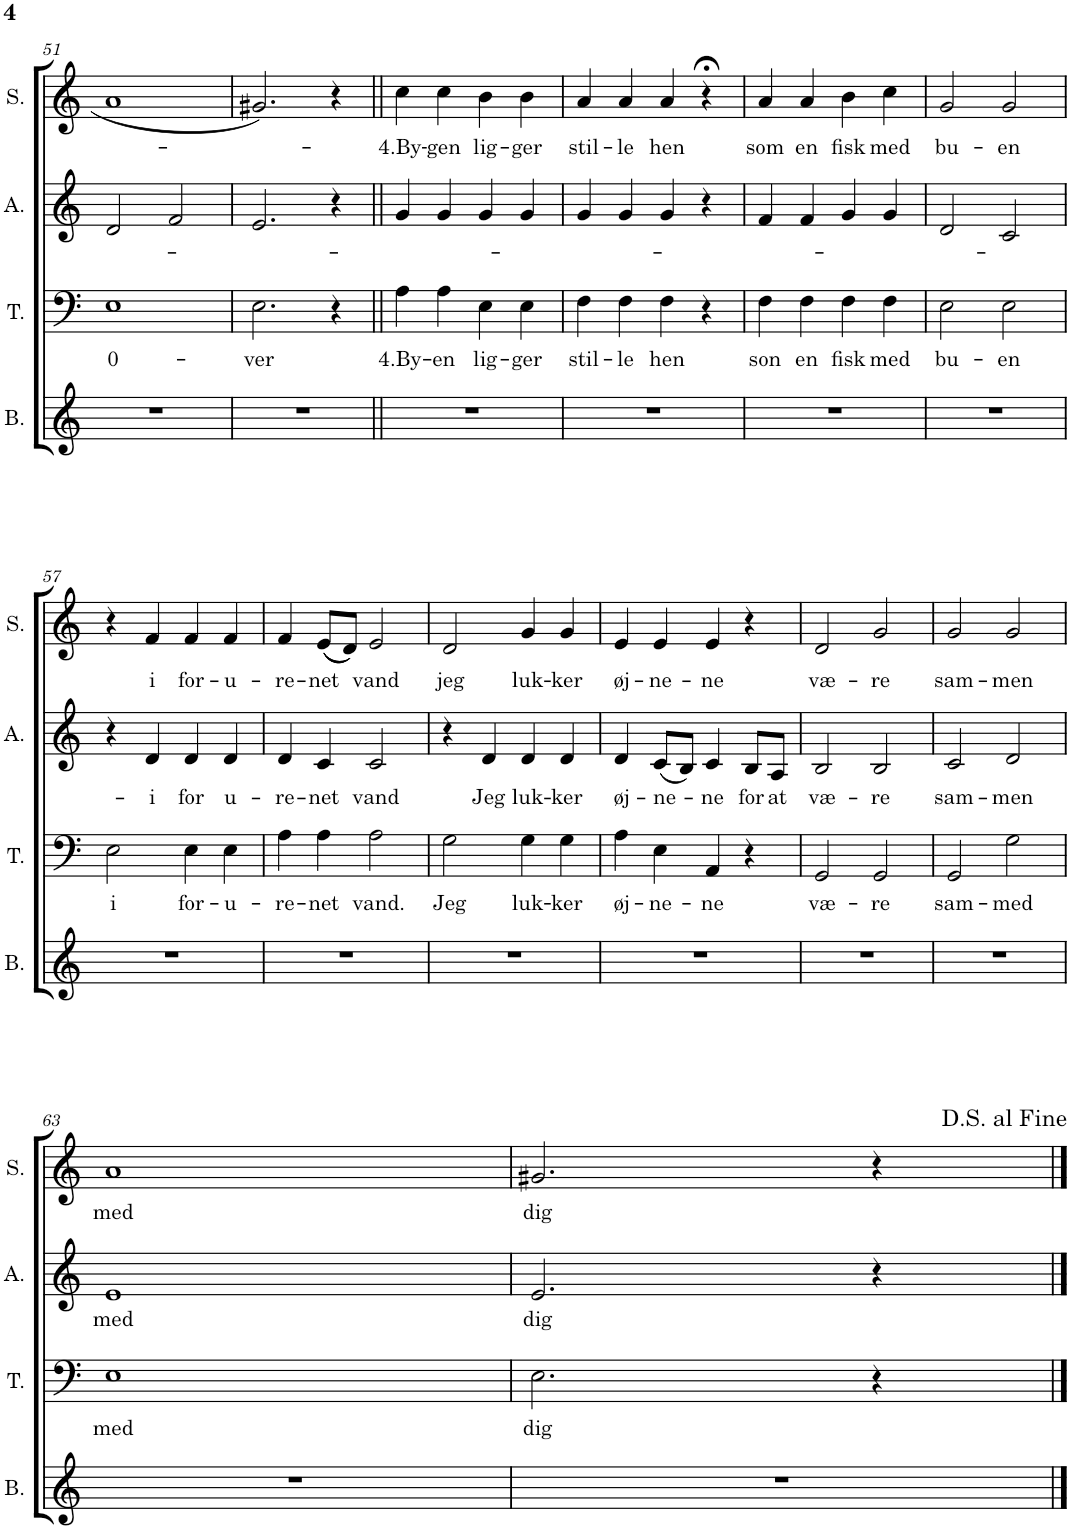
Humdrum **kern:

**kern	**kern	**text	**kern	**text	**kern	**text
*part4	*part3	*part3	*part2	*part2	*part1	*part1
*staff4	*staff3	*staff3	*staff2	*staff2	*staff1	*staff1
*I"Bass	*I"Tenor	*	*I"Alto	*	*I"Soprano	*
*I'B.	*I'T.	*	*I'A.	*	*I'S.	*
!!LO:PB:g=z
*clefG2	*clefF4	*	*clefG2	*	*clefG2	*
*k[]	*k[]	*	*k[]	*	*k[]	*
*M4/4	*M4/4	*	*M4/4	*	*M4/4	*
=51	=51	=51	=51	=51	=51	=51
!	!	!LO:LY:b	!	!	!	!
1r	1E	0-	2d/	.	1a	.
.	.	.	2f/	.	.	.
=52	=52	=52	=52	=52	=52	=52
!	!	!LO:LY:b	!	!	!	!
1r	2.E\	-ver	2.e/	.	2.g#X/	.
.	4r	.	4r	.	4r	.
=53||	=53||	=53||	=53||	=53||	=53||	=53||
!	!	!LO:LY:b	!	!	!	!LO:LY:b
1r	4A\	4.By-	4g/	.	4cc\	4.By-
!	!	!LO:LY:b	!	!	!	!LO:LY:b
.	4A\	-en	4g/	.	4cc\	-gen
!	!	!LO:LY:b	!	!	!	!LO:LY:b
.	4E\	lig-	4g/	.	4b\	lig-
!	!	!LO:LY:b	!	!	!	!LO:LY:b
.	4E\	-ger	4g/	.	4b\	-ger
=54	=54	=54	=54	=54	=54	=54
!	!	!LO:LY:b	!	!	!	!LO:LY:b
1r	4F\	stil-	4g/	.	4a/	stil-
!	!	!LO:LY:b	!	!	!	!LO:LY:b
.	4F\	-le	4g/	.	4a/	-le
!	!	!LO:LY:b	!	!	!	!LO:LY:b
.	4F\	hen	4g/	.	4a/	hen
.	4r	.	4r	.	4r;<	.
=55	=55	=55	=55	=55	=55	=55
!	!	!LO:LY:b	!	!	!	!LO:LY:b
1r	4F\	son	4f/	.	4a/	som
!	!	!LO:LY:b	!	!	!	!LO:LY:b
.	4F\	en	4f/	.	4a/	en
!	!	!LO:LY:b	!	!	!	!LO:LY:b
.	4F\	fisk	4g/	.	4b\	fisk
!	!	!LO:LY:b	!	!	!	!LO:LY:b
.	4F\	med	4g/	.	4cc\	med
=56	=56	=56	=56	=56	=56	=56
!	!	!LO:LY:b	!	!	!	!LO:LY:b
1r	2E\	bu-	2d/	.	2g/	bu-
!	!	!LO:LY:b	!	!	!	!LO:LY:b
.	2E\	-en	2c/	.	2g/	-en
!!LO:LB:g=z
=57	=57	=57	=57	=57	=57	=57
!	!	!LO:LY:b	!	!	!	!
1r	2E\	i	4r	.	4r	.
!	!	!	!	!LO:LY:b	!	!LO:LY:b
.	.	.	4d/	i	4f/	i
!	!	!LO:LY:b	!	!LO:LY:b	!	!LO:LY:b
.	4E\	for-	4d/	for	4f/	for-
!	!	!LO:LY:b	!	!LO:LY:b	!	!LO:LY:b
.	4E\	-u-	4d/	u-	4f/	-u-
=58	=58	=58	=58	=58	=58	=58
!	!	!LO:LY:b	!	!LO:LY:b	!	!LO:LY:b
1r	4A\	-re-	4d/	-re-	4f/	-re-
!	!	!LO:LY:b	!	!LO:LY:b	!	!LO:LY:b
.	4A\	-net	4c/	-net	((8e/L	-net
.	.	.	.	.	8d/J))	.
!	!	!LO:LY:b	!	!LO:LY:b	!	!LO:LY:b
.	2A\	vand.	2c/	vand	2e/	vand
=59	=59	=59	=59	=59	=59	=59
!	!	!LO:LY:b	!	!	!	!LO:LY:b
1r	2G\	Jeg	4r	.	2d/	jeg
!	!	!	!	!LO:LY:b	!	!
.	.	.	4d/	Jeg	.	.
!	!	!LO:LY:b	!	!LO:LY:b	!	!LO:LY:b
.	4G\	luk-	4d/	luk-	4g/	luk-
!	!	!LO:LY:b	!	!LO:LY:b	!	!LO:LY:b
.	4G\	-ker	4d/	-ker	4g/	-ker
=60	=60	=60	=60	=60	=60	=60
!	!	!LO:LY:b	!	!LO:LY:b	!	!LO:LY:b
1r	4A\	øj-	4d/	øj-	4e/	øj-
!	!	!LO:LY:b	!	!LO:LY:b	!	!LO:LY:b
.	4E\	-ne-	(8c/L	-ne-	4e/	-ne-
.	.	.	8B/J)	.	.	.
!	!	!LO:LY:b	!	!LO:LY:b	!	!LO:LY:b
.	4AA/	-ne	4c/	-ne	4e/	-ne
!	!	!	!	!LO:LY:b	!	!
.	4r	.	8B/L	for	4r	.
!	!	!	!	!LO:LY:b	!	!
.	.	.	8A/J	at	.	.
=61	=61	=61	=61	=61	=61	=61
!	!	!LO:LY:b	!	!LO:LY:b	!	!LO:LY:b
1r	2GG/	væ-	2B/	væ-	2d/	væ-
!	!	!LO:LY:b	!	!LO:LY:b	!	!LO:LY:b
.	2GG/	-re	2B/	-re	2g/	-re
=62	=62	=62	=62	=62	=62	=62
!	!	!LO:LY:b	!	!LO:LY:b	!	!LO:LY:b
1r	2GG/	sam-	2c/	sam-	2g/	sam-
!	!	!LO:LY:b	!	!LO:LY:b	!	!LO:LY:b
.	2G\	-med	2d/	-men	2g/	-men
!!LO:LB:g=z
=63	=63	=63	=63	=63	=63	=63
!	!	!LO:LY:b	!	!LO:LY:b	!	!LO:LY:b
1r	1E	med	1e	med	1a	med
=64	=64	=64	=64	=64	=64	=64
!	!	!LO:LY:b	!	!LO:LY:b	!	!LO:LY:b
1r	2.E\	dig	2.e/	dig	2.g#X/	dig
.	4r	.	4r	.	4r	.
==	==	==	==	==	==	==
*-	*-	*-	*-	*-	*-	*-
